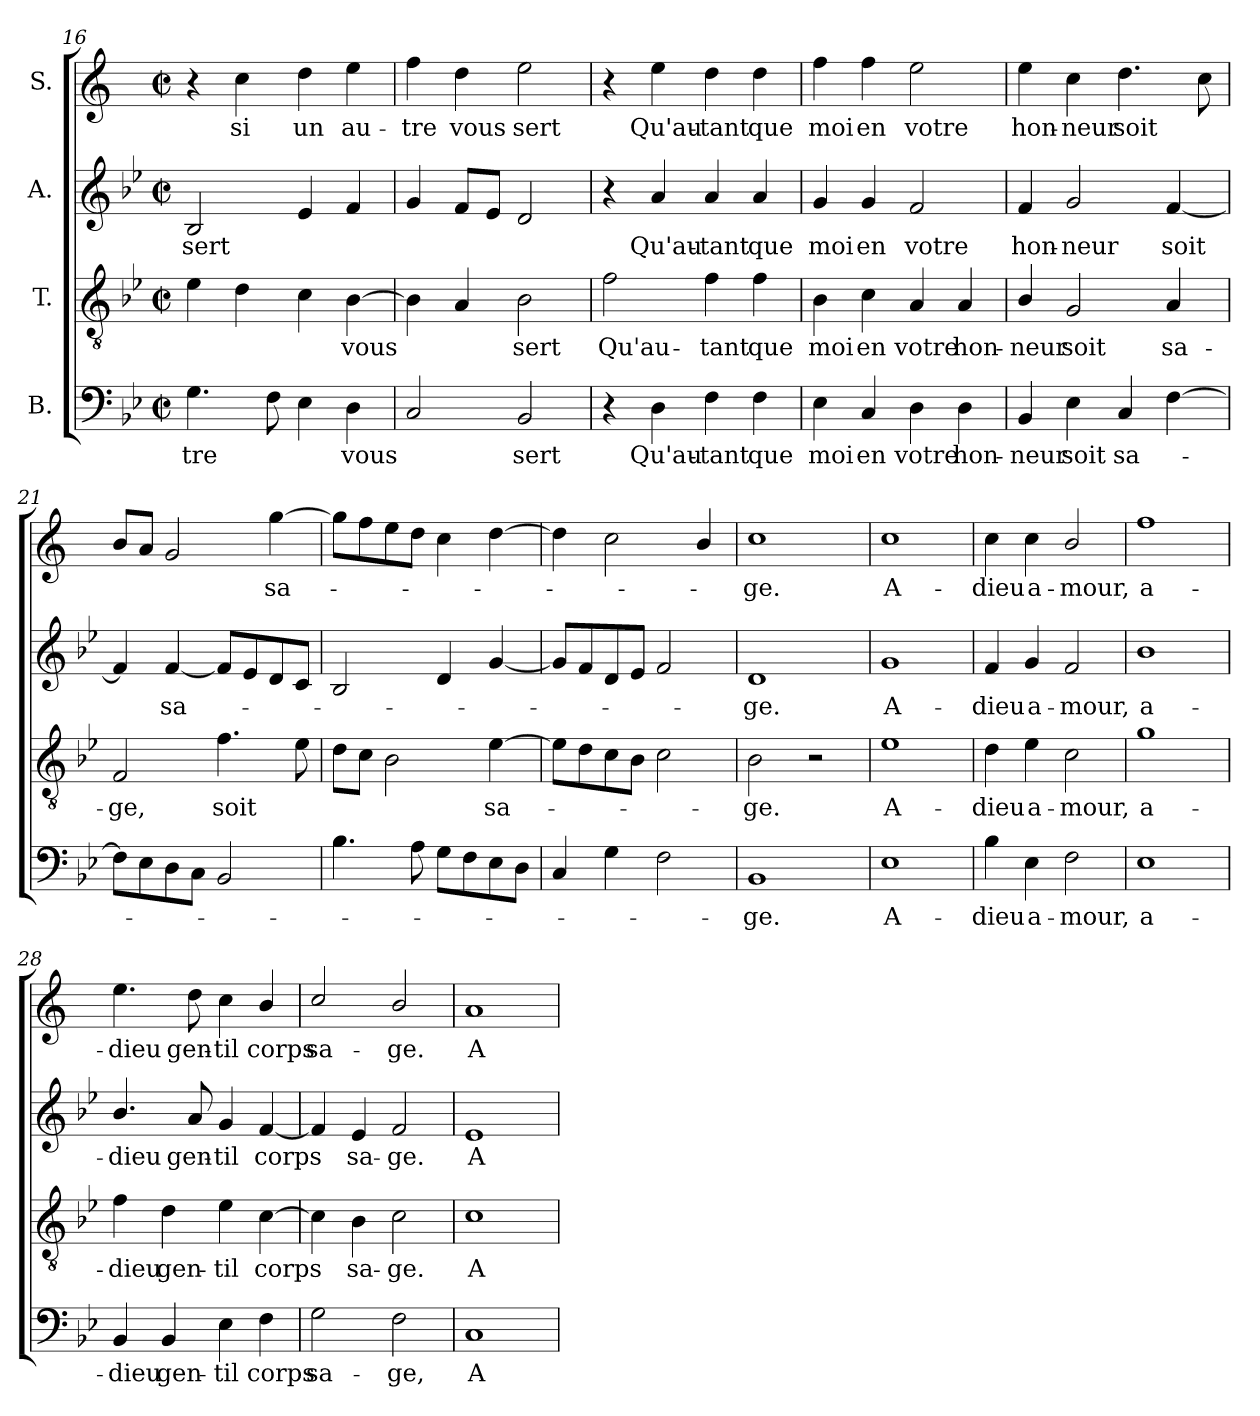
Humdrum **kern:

**kern	**text	**kern	**text	**kern	**text	**kern	**text
*part4	*part4	*part3	*part3	*part2	*part2	*part1	*part1
*staff4	*staff4	*staff3	*staff3	*staff2	*staff2	*staff1	*staff1
*I"B.	*	*I"T.	*	*I"A.	*	*I"S.	*
*clefF4	*	*clefGv2	*	*clefG2	*	*clefG2	*
*	*	*	*	*	*	*ITrd1c2	*
*k[b-e-]	*	*k[b-e-]	*	*k[b-e-]	*	*k[b-e-]	*
*B-:	*	*B-:	*	*B-:	*	*B-:	*
*M2/2	*	*M2/2	*	*M2/2	*	*M2/2	*
*met(c|)	*	*met(c|)	*	*met(c|)	*	*met(c|)	*
=16	=16	=16	=16	=16	=16	=16	=16
4.G\	-tre	4e-\	.	2B-/	sert	4r	.
.	.	4d\	.	.	.	4b-\	si
8F\	.	.	.	.	.	.	.
4E-\	.	4c\	.	4e-/	.	4cc\	un
4D\	vous	[4B-\	vous	4f/	.	4dd\	au-
=17	=17	=17	=17	=17	=17	=17	=17
2C/	.	4B-\]	.	4g/	.	4ee-\	-tre
.	.	4A/	.	8f/L	.	4cc\	vous
.	.	.	.	8e-/J	.	.	.
2BB-/	sert	2B-\	sert	2d/	.	2dd\	sert
=18	=18	=18	=18	=18	=18	=18	=18
4r	.	2f\	Qu'au-	4r	.	4r	.
4D\	Qu'au-	.	.	4a/	Qu'au-	4dd\	Qu'au-
4F\	-tant	4f\	-tant	4a/	-tant	4cc\	-tant
4F\	que	4f\	que	4a/	que	4cc\	que
=19	=19	=19	=19	=19	=19	=19	=19
4E-\	moi	4B-\	moi	4g/	moi	4ee-\	moi
4C/	en	4c\	en	4g/	en	4ee-\	en
4D\	votre	4A/	votre	2f/	votre	2dd\	votre
4D\	hon-	4A/	hon-	.	.	.	.
=20	=20	=20	=20	=20	=20	=20	=20
4BB-/	-neur	4B-/	-neur	4f/	hon-	4dd\	hon-
4E-\	soit	2G/	soit	2g/	-neur	4b-\	-neur
4C/	sa-	.	.	.	.	4.cc\	soit
[4F\	.	4A/	sa-	[4f/	soit	.	.
.	.	.	.	.	.	8b-\	.
!!LO:LB:g=z
=21	=21	=21	=21	=21	=21	=21	=21
8F\L]	.	2F/	-ge,	4f/]	.	8a/L	.
8E-\	.	.	.	.	.	8g/J	.
8D\	.	.	.	[4f/	sa-	2f/	.
8C\J	.	.	.	.	.	.	.
2BB-/	.	4.f\	soit	8f/L]	.	.	.
.	.	.	.	8e-/	.	.	.
.	.	.	.	8d/	.	[4ff\	sa-
.	.	8e-\	.	8c/J	.	.	.
=22	=22	=22	=22	=22	=22	=22	=22
4.B-\	.	8d\L	.	2B-/	.	8ff\L]	.
.	.	8c\J	.	.	.	8ee-\	.
.	.	2B-\	.	.	.	8dd\	.
8A\	.	.	.	.	.	8cc\J	.
8G\L	.	.	.	4d/	.	4b-\	.
8F\	.	.	.	.	.	.	.
8E-\	.	[4e-\	sa-	[4g/	.	[4cc\	.
8D\J	.	.	.	.	.	.	.
=23	=23	=23	=23	=23	=23	=23	=23
4C/	.	8e-\L]	.	8g/L]	.	4cc\]	.
.	.	8d\	.	8f/	.	.	.
4G\	.	8c\	.	8d/	.	2b-\	.
.	.	8B-\J	.	8e-/J	.	.	.
2F\	.	2c\	.	2f/	.	.	.
.	.	.	.	.	.	4a/	.
=24	=24	=24	=24	=24	=24	=24	=24
1BB-	-ge.	2B-\	-ge.	1d	-ge.	1b-	-ge.
.	.	2r	.	.	.	.	.
=25	=25	=25	=25	=25	=25	=25	=25
1E-	A-	1e-	A-	1g	A-	1b-	A-
=26	=26	=26	=26	=26	=26	=26	=26
4B-\	-dieu	4d\	-dieu	4f/	-dieu	4b-\	-dieu
4E-\	a-	4e-\	a-	4g/	a-	4b-\	a-
2F\	-mour,	2c\	-mour,	2f/	-mour,	2a/	-mour,
!!LO:LB:g=z
=27	=27	=27	=27	=27	=27	=27	=27
1E-	a-	1g	a-	1b-	a-	1ee-	a-
=28	=28	=28	=28	=28	=28	=28	=28
4BB-/	-dieu	4f\	-dieu	4.b-/	-dieu	4.dd\	-dieu
4BB-/	gen-	4d\	gen-	.	.	.	.
.	.	.	.	8a/	gen-	8cc\	gen-
4E-\	-til	4e-\	-til	4g/	-til	4b-\	-til
4F\	corps	[4c\	corps	[4f/	corps	4a/	corps
=29	=29	=29	=29	=29	=29	=29	=29
2G\	sa-	4c\]	.	4f/]	.	2b-/	sa-
.	.	4B-\	sa-	4e-/	sa-	.	.
2F\	-ge,	2c\	-ge.	2f/	-ge.	2a/	-ge.
=30	=30	=30	=30	=30	=30	=30	=30
1C	A-	1c	A-	1e-	A-	1g	A-
=	=	=	=	=	=	=	=
*-	*-	*-	*-	*-	*-	*-	*-
